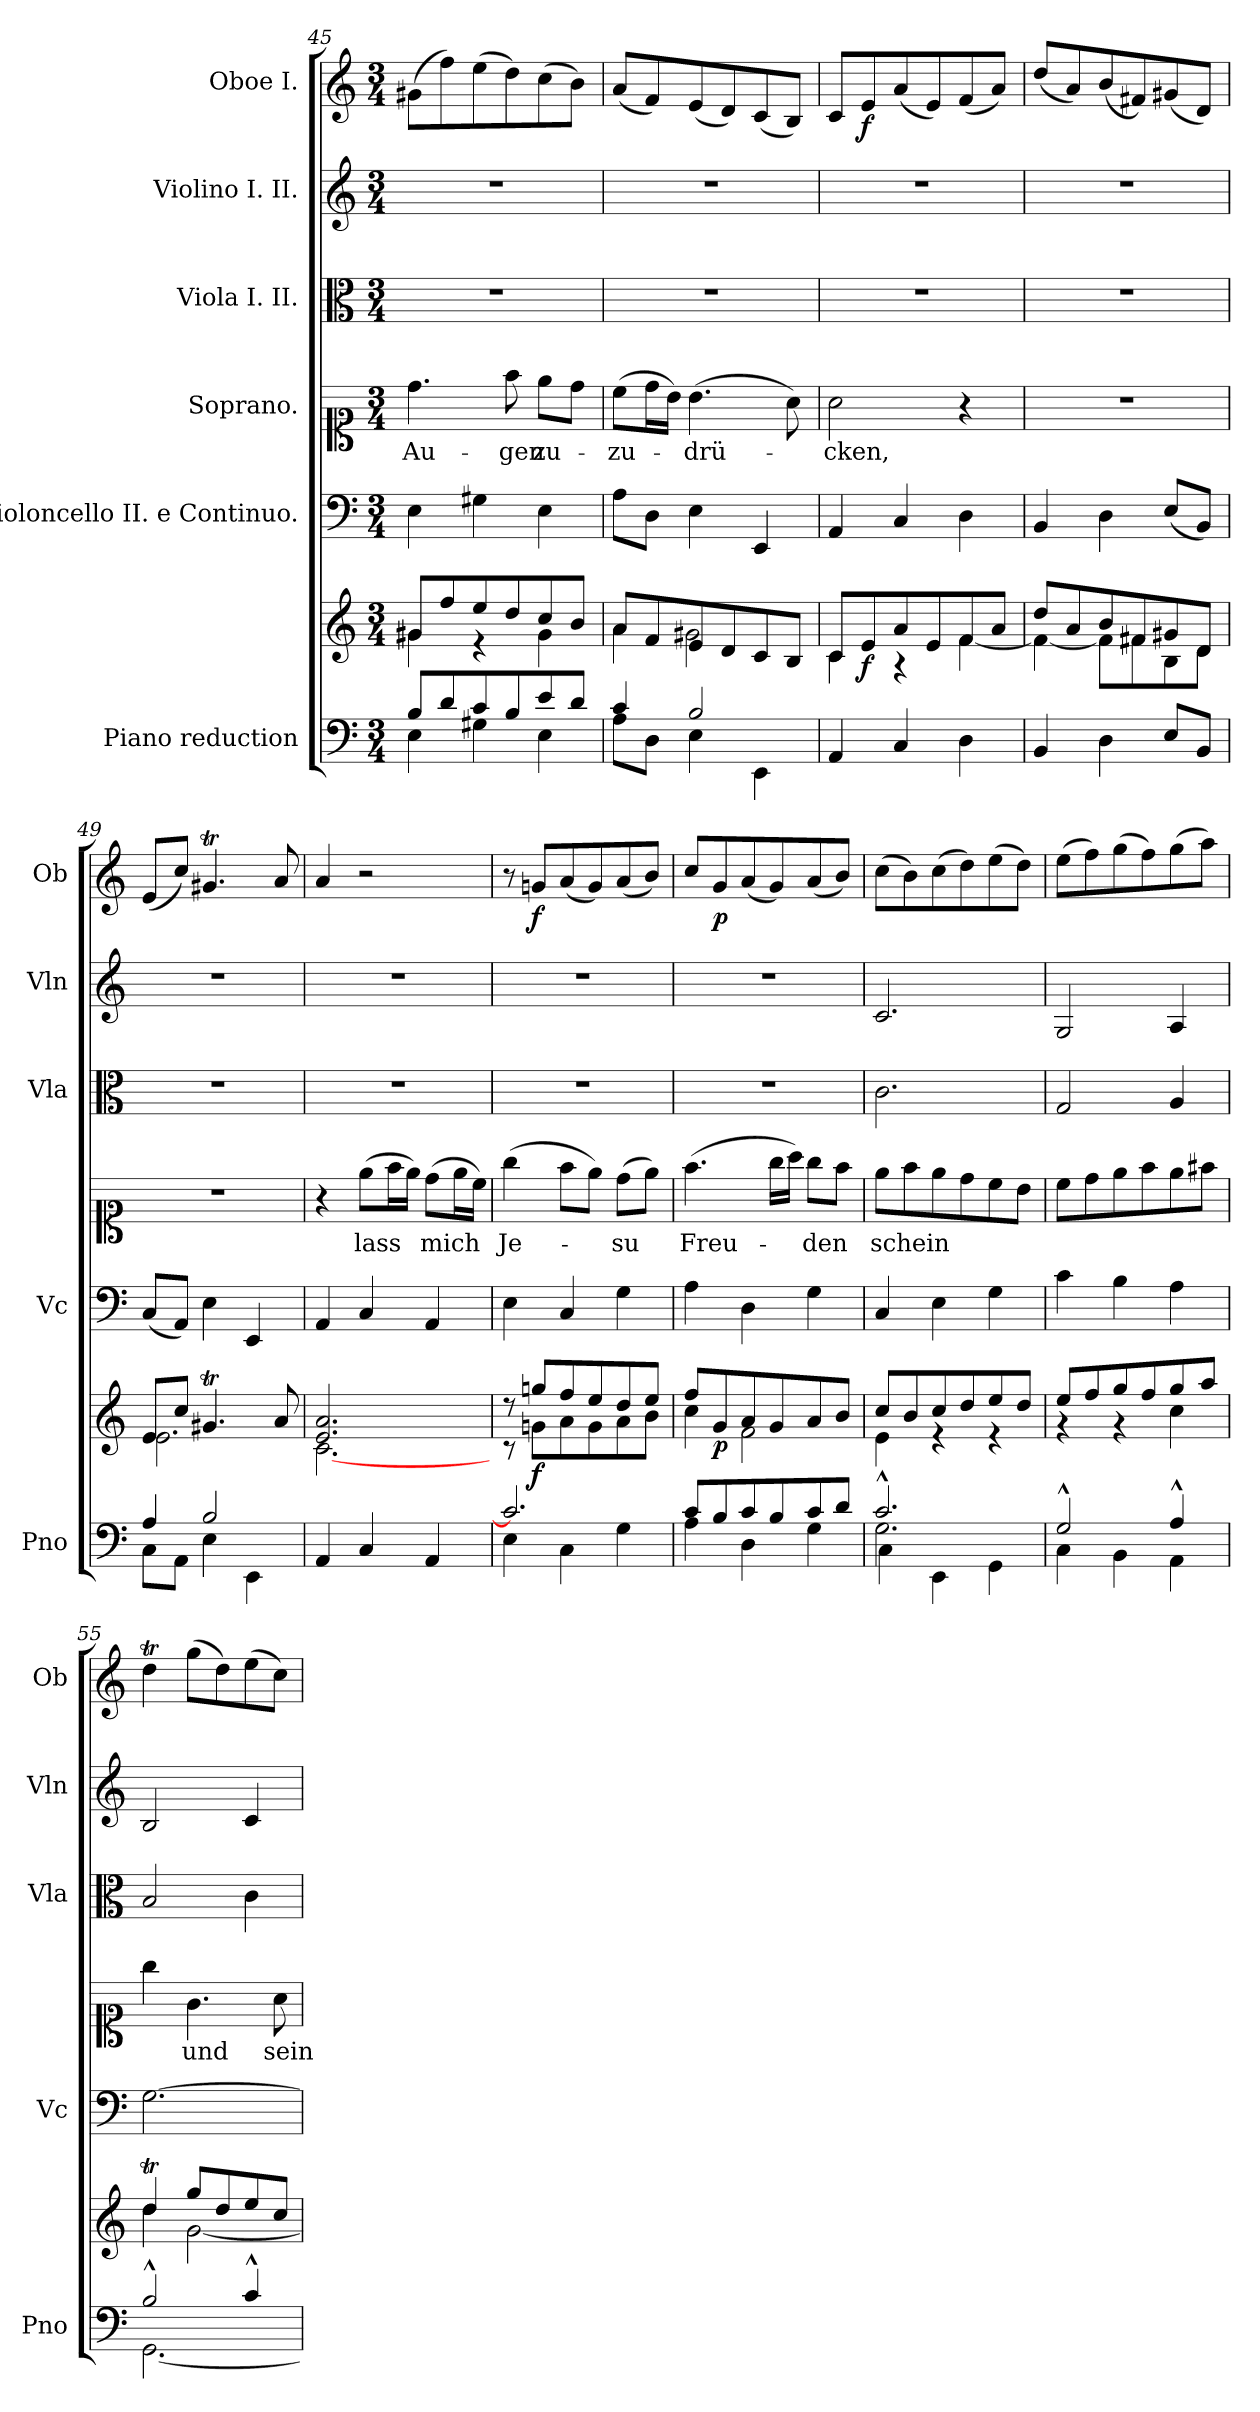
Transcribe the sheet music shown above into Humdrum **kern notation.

**kern	**kern	**dynam	**kern	**kern	**text	**kern	**kern	**kern	**dynam
*part6	*part6	*part6	*part5	*part4	*part4	*part3	*part2	*part1	*part1
*staff7	*staff6	*staff6/7	*staff5	*staff4	*staff4	*staff3	*staff2	*staff1	*staff1
*I"Piano reduction	*	*	*I"Violoncello II.  e Continuo.	*I"Soprano.	*	*I"Viola I. II.	*I"Violino I. II.	*I"Oboe I.	*
*I'Pno	*	*	*I'Vc	*	*	*I'Vla	*I'Vln	*I'Ob	*
*clefF4	*clefG2	*	*clefF4	*clefC1	*	*clefC3	*clefG2	*clefG2	*
*k[]	*k[]	*	*k[]	*k[]	*	*k[]	*k[]	*k[]	*
*M3/4	*M3/4	*	*M3/4	*M3/4	*	*M3/4	*M3/4	*M3/4	*
=45	=45	=45	=45	=45	=45	=45	=45	=45	=45
*^	*^	*	*	*	*	*	*	*	*
!	!	!	!	!	!	!	!LO:LY:b	!	!	!	!
8B/L	4E\	8g#X/L	4g#\	.	4E\	4.dd\	Au-	2.r	2.r	(>8g#X\L	.
8d/	.	8ff/	.	.	.	.	.	.	.	8ff\)	.
8c/	4G#X\	8ee/	4r	.	4G#X\	.	.	.	.	(>8ee\	.
!	!	!	!	!	!	!	!LO:LY:b	!	!	!	!
8B/	.	8dd/	.	.	.	8ff\	-gen	.	.	8dd\)	.
!	!	!	!	!	!	!	!LO:LY:b	!	!	!	!
8e/	4E\	8cc/	4g#\	.	4E\	8ee\L	zu-	.	.	(>8cc\	.
8d/J	.	8b/J	.	.	.	8dd\J	.	.	.	8b\J)	.
=46	=46	=46	=46	=46	=46	=46	=46	=46	=46	=46	=46
!	!	!	!	!	!	!	!LO:LY:b	!	!	!	!
4c/	8A\L	8a/L	4a\	.	8A\L	(>8cc\L	zu-	2.r	2.r	(<8a/L	.
.	8D\J	8f/	.	.	8D\J	16dd\L	.	.	.	8f/)	.
.	.	.	.	.	.	16b\JJ)	.	.	.	.	.
!	!	!	!	!	!	!	!LO:LY:b	!	!	!	!
2B/	4E\	8e/	2g#X\	.	4E\	(>4.b\	drü-	.	.	(<8e/	.
.	.	8d/	.	.	.	.	.	.	.	8d/)	.
.	4EE\	8c/	.	.	4EE/	.	.	.	.	(<8c/	.
.	.	8B/J	.	.	.	8a\)	.	.	.	8B/J)	.
*v	*v	*	*	*	*	*	*	*	*	*	*
=47	=47	=47	=47	=47	=47	=47	=47	=47	=47	=47
!	!	!	!	!	!	!LO:LY:b	!	!	!	!
4AA/	8c/L	4c\	.	4AA/	2a\	-cken,	2.r	2.r	8c/L	.
!	!	!	!LO:DY:b	!	!	!	!	!	!	!LO:DY:b
.	8e/	.	f	.	.	.	.	.	8e/	f
4C/	8a/	4rA	.	4C/	.	.	.	.	(<8a/	.
.	8e/	.	.	.	.	.	.	.	8e/)	.
4D\	8f/	[4f\	.	4D\	4r	.	.	.	(<8f/	.
.	8a/J	.	.	.	.	.	.	.	8a/J)	.
=48	=48	=48	=48	=48	=48	=48	=48	=48	=48	=48
4BB/	8dd/L	4f\_	.	4BB/	2.r	.	2.r	2.r	(<8dd/L	.
.	8a/	.	.	.	.	.	.	.	8a/)	.
4D\	8b/	8f\L]	.	4D\	.	.	.	.	(<8b/	.
.	8f#X/	8f#\	.	.	.	.	.	.	8f#X/)	.
8E/L	8g#X/	8B\	.	(<8E/L	.	.	.	.	(<8g#X/	.
8BB/J	8d/J	8d\J	.	8BB/J)	.	.	.	.	8d/J)	.
!!LO:PB:g=z
=49	=49	=49	=49	=49	=49	=49	=49	=49	=49	=49
*^	*	*	*	*	*	*	*	*	*	*
4A/	8C\L	8e/L	2.e\	.	(<8C/L	2.r	.	2.r	2.r	(<8e/L	.
.	8AA\J	8cc/J	.	.	8AA/J)	.	.	.	.	8cc/J)	.
2B/	4E\	4.g#Xt/	.	.	4E\	.	.	.	.	4.g#Xt/	.
.	4EE\	.	.	.	4EE/	.	.	.	.	.	.
.	.	8a/	.	.	.	.	.	.	.	8a/	.
*v	*v	*	*	*	*	*	*	*	*	*	*
=50	=50	=50	=50	=50	=50	=50	=50	=50	=50	=50
4AA/	2.e/ 2.a/	[2.c\	.	4AA/	4r	.	2.r	2.r	4a/	.
!	!	!	!	!	!	!LO:LY:b	!	!	!	!
4C/	.	.	.	4C/	(>8ee\L	lass	.	.	2r	.
.	.	.	.	.	16ff\L	.	.	.	.	.
.	.	.	.	.	16ee\JJ)	.	.	.	.	.
!	!	!	!	!	!	!LO:LY:b	!	!	!	!
4AA/	.	.	.	4AA/	(>8dd\L	mich	.	.	.	.
.	.	.	.	.	16ee\L	.	.	.	.	.
.	.	.	.	.	16cc\JJ)	.	.	.	.	.
=51	=51	=51	=51	=51	=51	=51	=51	=51	=51	=51
*^	*	*	*	*	*	*	*	*	*	*
!	!	!	!	!	!	!	!LO:LY:b	!	!	!	!
2.c/]	4E\	8r	8r	.	4E\	(>4gg\	Je-	2.r	2.r	8r	.
!	!	!	!	!LO:DY:b	!	!	!	!	!	!	!LO:DY:b
.	.	8ggn/L	8gn\L	f	.	.	.	.	.	8gn/L	f
.	4C\	8ff/	8a\	.	4C/	8ff\L	.	.	.	(<8a/	.
.	.	8ee/	8g\	.	.	8ee\J)	.	.	.	8g/)	.
!	!	!	!	!	!	!	!LO:LY:b	!	!	!	!
.	4G\	8dd/	8a\	.	4G\	(>8dd\L	su	.	.	(<8a/	.
.	.	8ee/J	8b\J	.	.	8ee\J)	.	.	.	8b/J)	.
=52	=52	=52	=52	=52	=52	=52	=52	=52	=52	=52	=52
!	!	!	!	!	!	!	!LO:LY:b	!	!	!	!
8c/L	4A\	8ff/L	4cc\	.	4A\	(>4.ff\	Freu-	2.r	2.r	8cc/L	.
!	!	!	!	!LO:DY:b	!	!	!	!	!	!	!LO:DY:b
8B/	.	8g/	.	p	.	.	.	.	.	8g/	p
8c/	4D\	8a/	2f\	.	4D\	.	.	.	.	(<8a/	.
8B/	.	8g/	.	.	.	16gg\LL	.	.	.	8g/)	.
.	.	.	.	.	.	16aa\JJ)	.	.	.	.	.
!	!	!	!	!	!	!	!LO:LY:b	!	!	!	!
8c/	4G\	8a/	.	.	4G\	8gg\L	-den	.	.	(<8a/	.
8d/J	.	8b/J	.	.	.	8ff\J	.	.	.	8b/J)	.
=53	=53	=53	=53	=53	=53	=53	=53	=53	=53	=53	=53
*	*^	*	*	*	*	*	*	*	*	*	*
!	!	!	!	!	!	!	!	!LO:LY:b	!	!	!	!
2.G\	4C\	2.c^^/	8cc/L	4e\	.	4C/	8ee\L	schein	2.c\	2.c/	(>8cc\L	.
.	.	.	8b/	.	.	.	8ff\	.	.	.	8b\)	.
.	4EE\	.	8cc/	4re	.	4E\	8ee\	.	.	.	(>8cc\	.
.	.	.	8dd/	.	.	.	8dd\	.	.	.	8dd\)	.
.	4GG\	.	8ee/	4re	.	4G\	8cc\	.	.	.	(>8ee\	.
.	.	.	8dd/J	.	.	.	8b\J	.	.	.	8dd\J)	.
*	*v	*v	*	*	*	*	*	*	*	*	*	*
=54	=54	=54	=54	=54	=54	=54	=54	=54	=54	=54	=54
2G^^/	4C\	8ee/L	4r	.	4c\	8cc\L	.	2G/	2G/	(>8ee\L	.
.	.	8ff/	.	.	.	8dd\	.	.	.	8ff\)	.
.	4BB\	8gg/	4r	.	4B\	8ee\	.	.	.	(>8gg\	.
.	.	8ff/	.	.	.	8ff\	.	.	.	8ff\)	.
4A^^/	4AA\	8gg/	4cc\	.	4A\	8ee\	.	4A/	4A/	(>8gg\	.
.	.	8aa/J	.	.	.	8ff#X\J	.	.	.	8aa\J)	.
=55	=55	=55	=55	=55	=55	=55	=55	=55	=55	=55	=55
2B^^/	[2.GG\	4ddT/	4dd\	.	[2.G\	4gg\	.	2B/	2B/	4ddT\	.
!	!	!	!	!	!	!	!LO:LY:b	!	!	!	!
.	.	8gg/L	[2g\	.	.	4.g\	und	.	.	(>8gg\L	.
.	.	8dd/	.	.	.	.	.	.	.	8dd\)	.
4c^^/	.	8ee/	.	.	.	.	.	4c\	4c/	(>8ee\	.
!	!	!	!	!	!	!	!LO:LY:b	!	!	!	!
.	.	8cc/J	.	.	.	8a\	sein	.	.	8cc\J)	.
*v	*v	*	*	*	*	*	*	*	*	*	*
*	*v	*v	*	*	*	*	*	*	*	*
=	=	=	=	=	=	=	=	=	=
*-	*-	*-	*-	*-	*-	*-	*-	*-	*-
